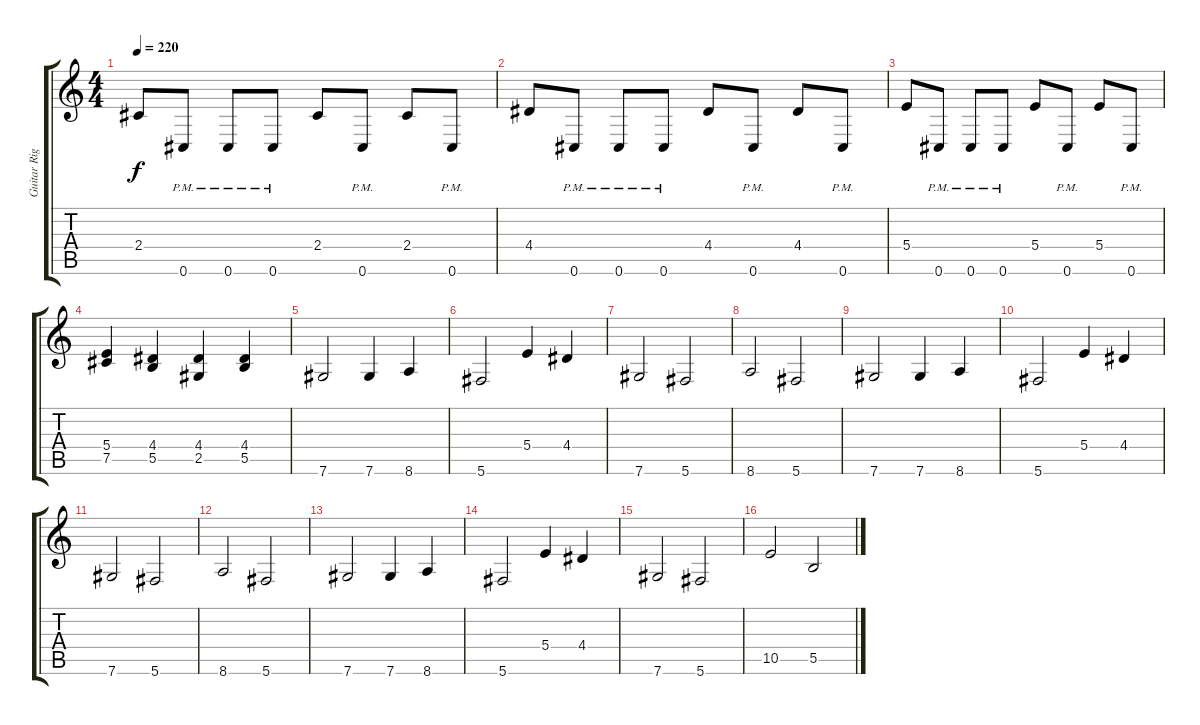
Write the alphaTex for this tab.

\track ("Guitar Rigth" "Guitar Rig") {instrument distortionguitar}
\staff {score tabs}
\tuning (Db4 Ab3 E3 B2 Gb2 Db2) {hide}
\ts (4 4)
\tempo 220
\clef g2
\ks c
2.4.8{dy f} 0.6{pm}.8 0.6{pm}.8 0.6{pm}.8 2.4.8 0.6{pm}.8 2.4.8 0.6{pm}.8 |
4.4.8 0.6{pm}.8 0.6{pm}.8 0.6{pm}.8 4.4.8 0.6{pm}.8 4.4.8 0.6{pm}.8 |
5.4.8 0.6{pm}.8 0.6{pm}.8 0.6{pm}.8 5.4.8 0.6{pm}.8 5.4.8 0.6{pm}.8 |
(5.4 7.5).4 (4.4 5.5).4 (4.4 2.5).4 (4.4 5.5).4 |
7.6.2 7.6.4 8.6.4 |
5.6.2 5.4.4 4.4.4 |
7.6.2 5.6.2 |
8.6.2 5.6.2 |
7.6.2 7.6.4 8.6.4 |
5.6.2 5.4.4 4.4.4 |
7.6.2 5.6.2 |
8.6.2 5.6.2 |
7.6.2 7.6.4 8.6.4 |
5.6.2 5.4.4 4.4.4 |
7.6.2 5.6.2 |
10.5.2 5.5.2
